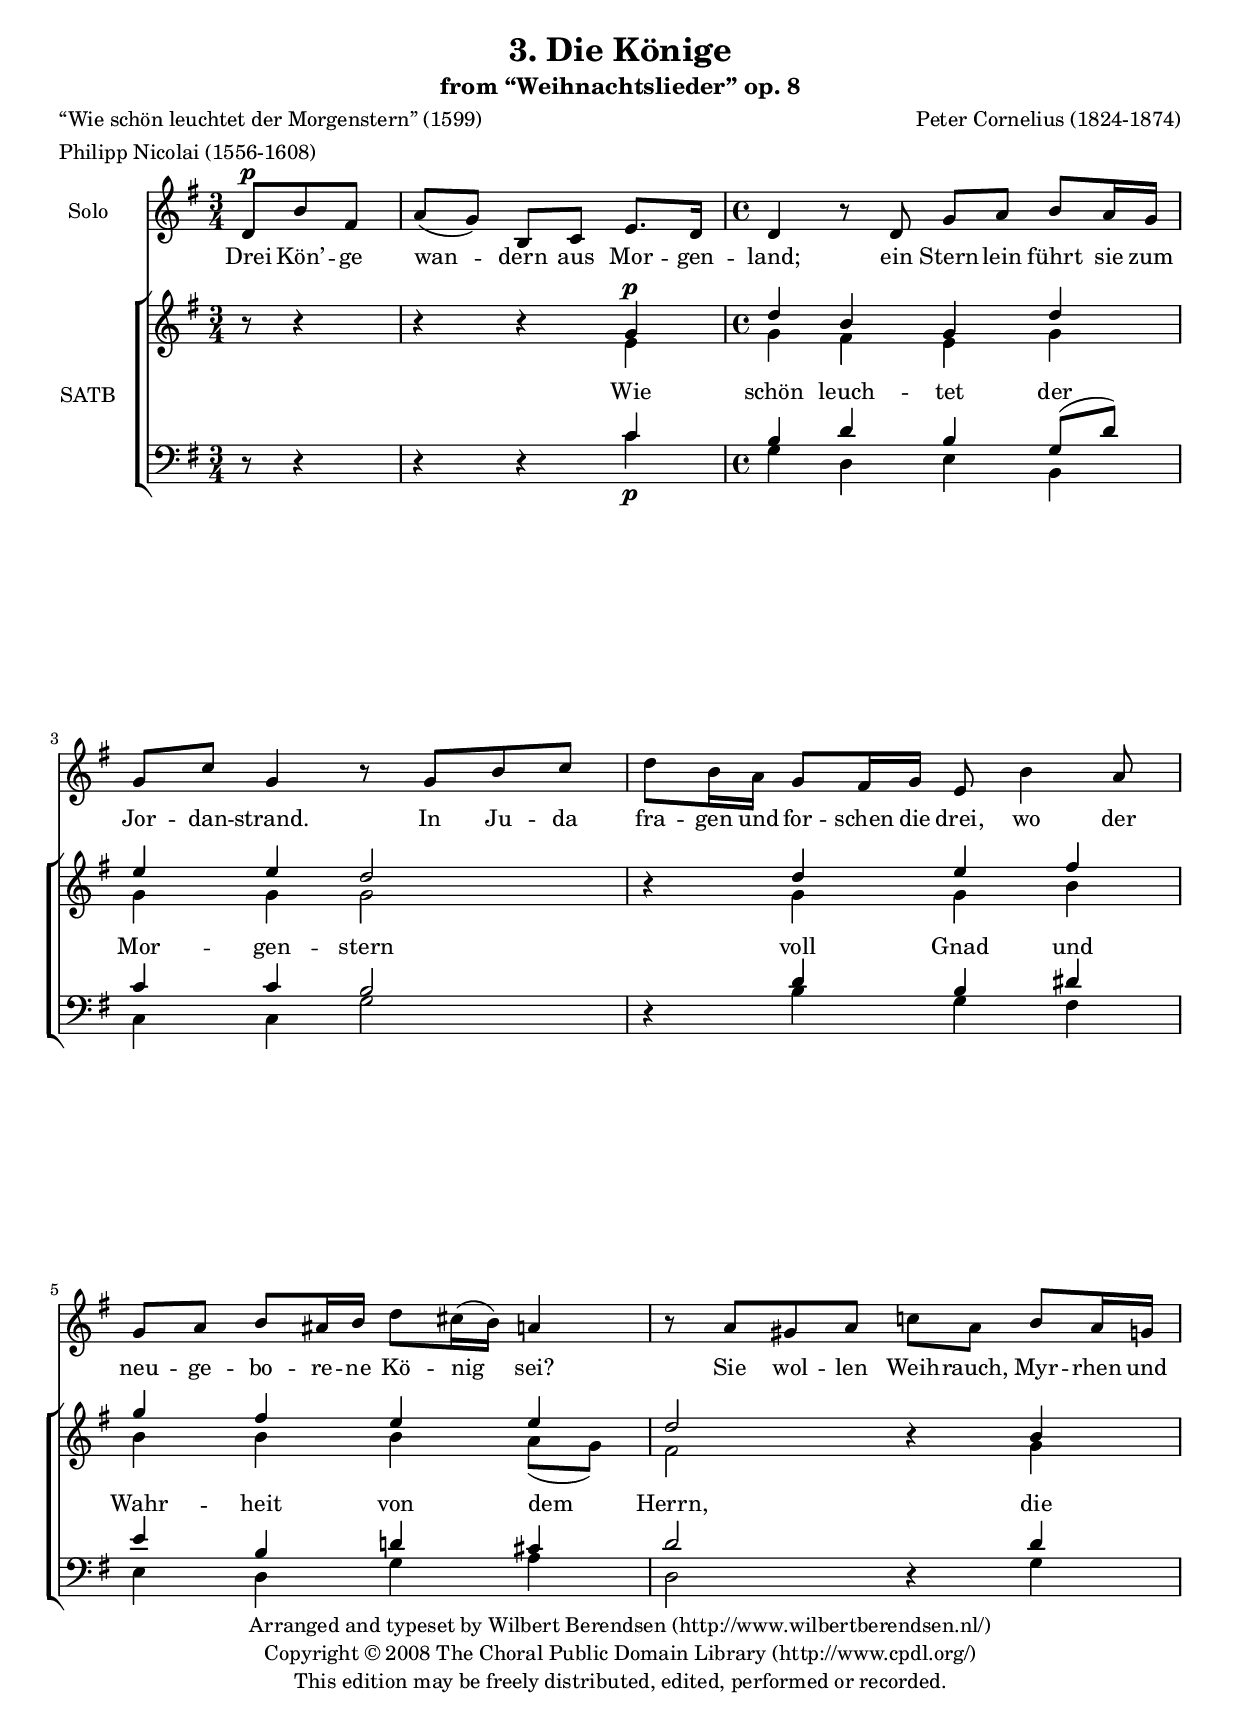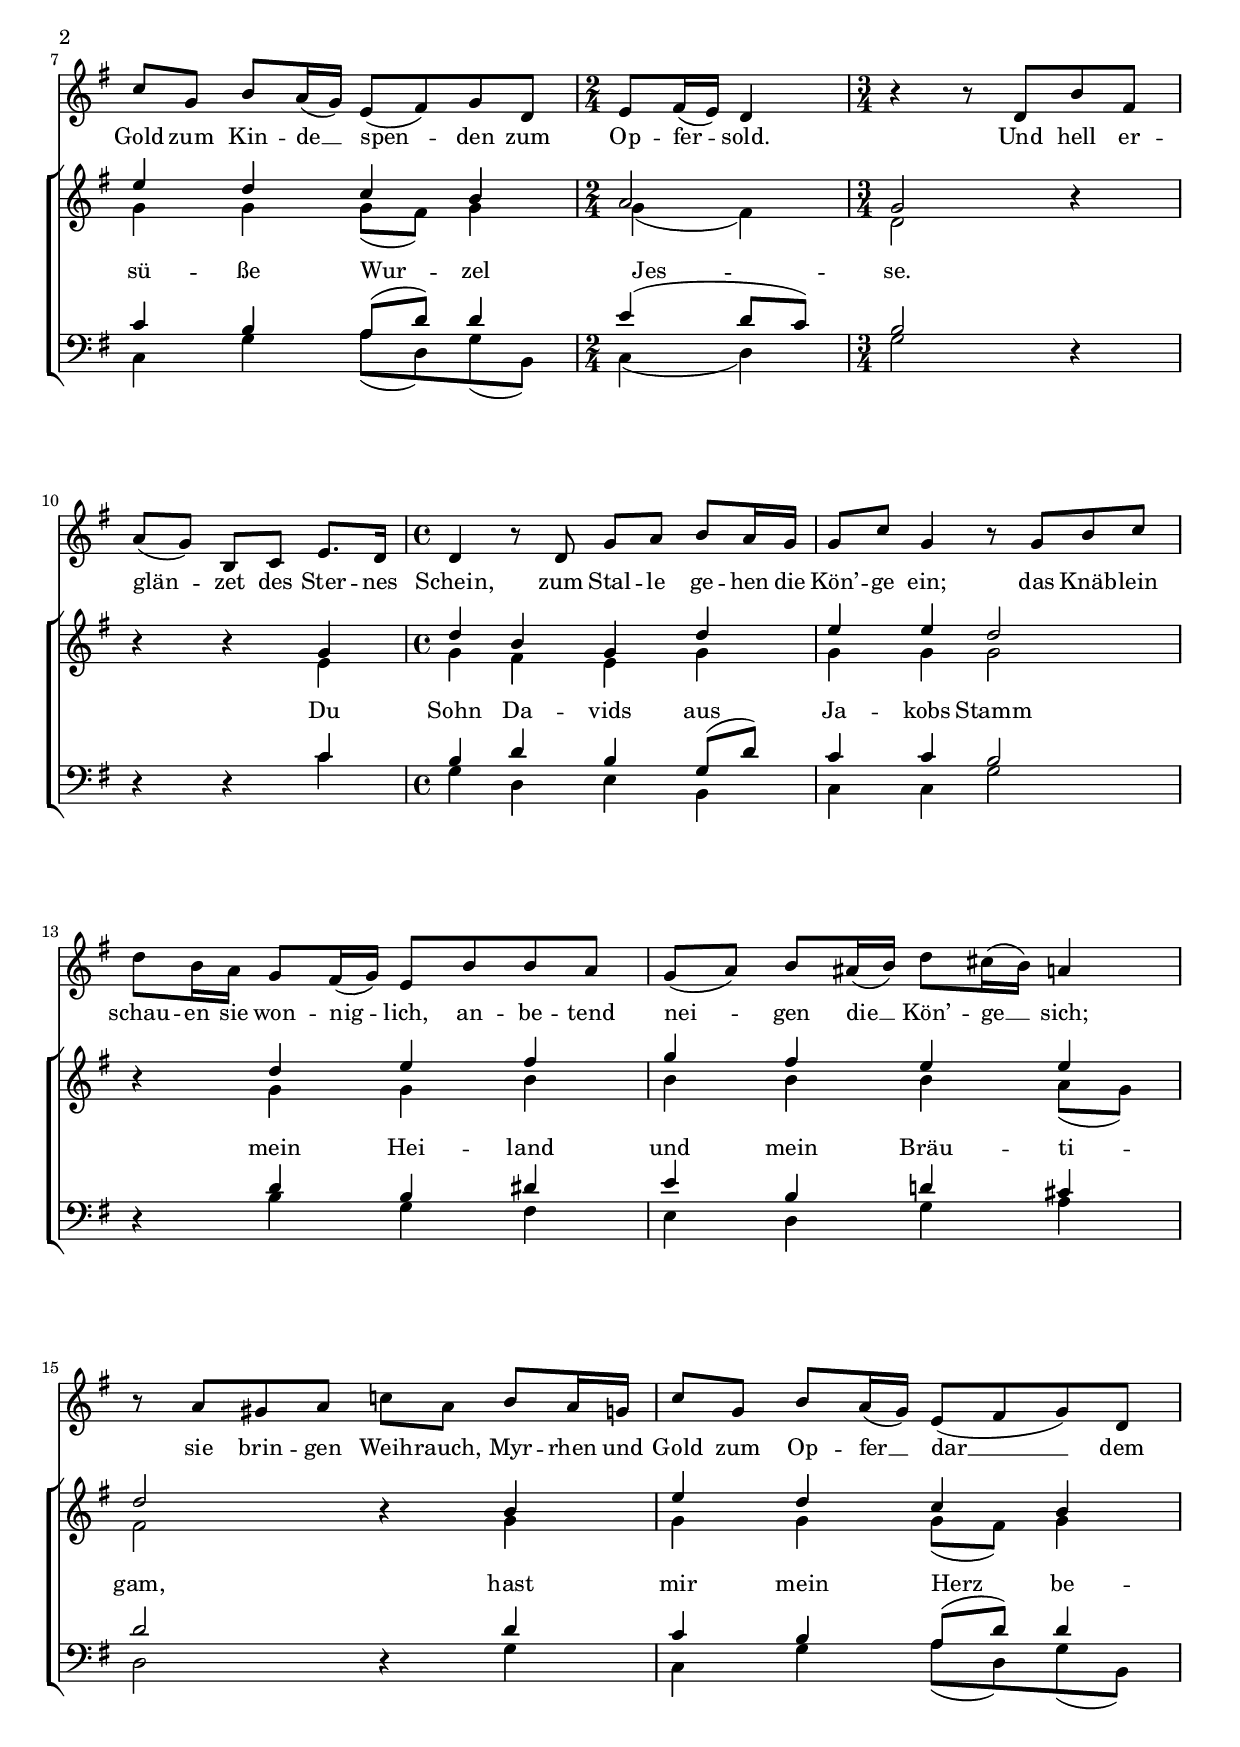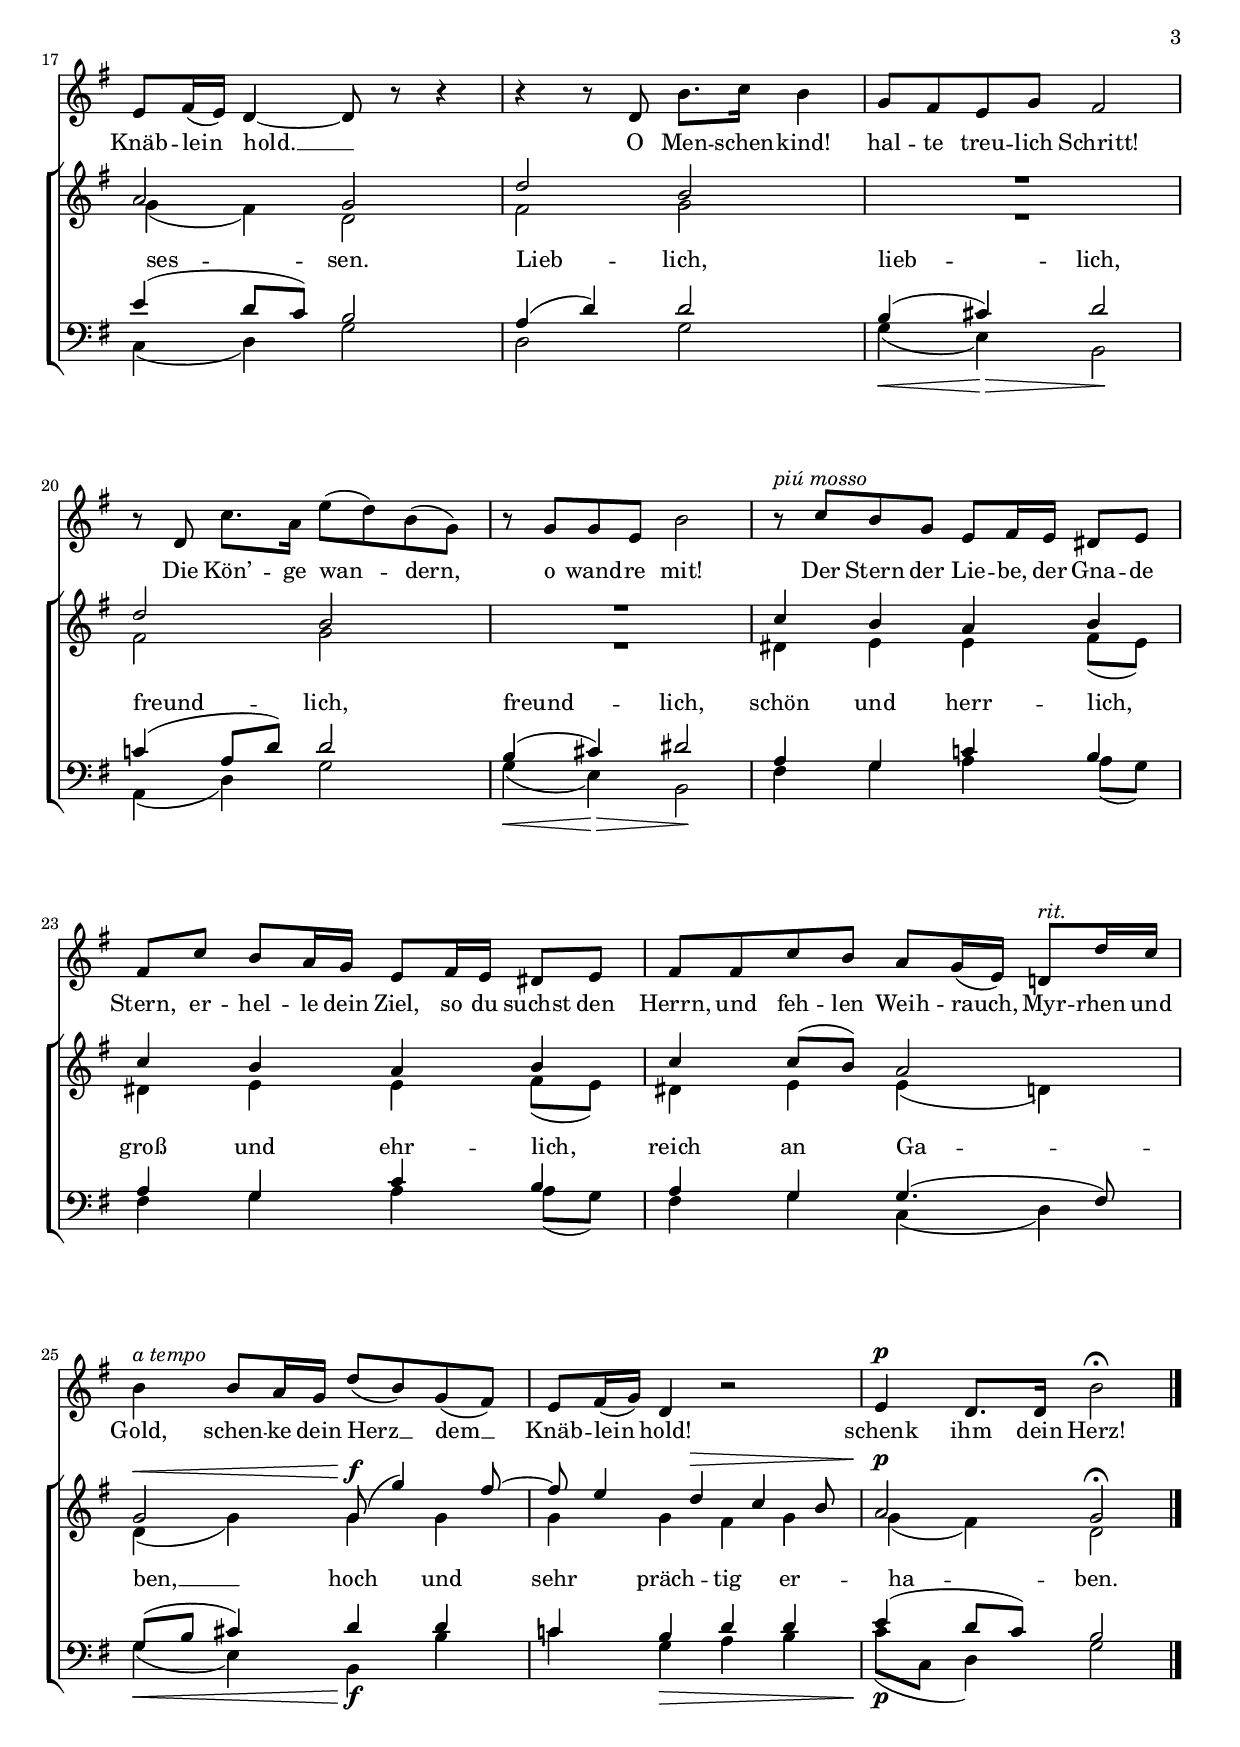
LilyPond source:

\version "2.11.58"
% Thanks LSR: http://lsr.dsi.unimi.it/LSR/Snippet?id=336
\version "2.11.43"
%% Usage:
%%   \new Staff \with {
%%     \override RestCollision #'positioning-done = #merge-rests-on-positioning
%%   } << \somevoice \\ \othervoice >>
%% or (globally):
%%   \layout {
%%     \context {
%%       \Staff
%%       \override RestCollision #'positioning-done = #merge-rests-on-positioning
%%     }
%%   }
%%
%% Limitations:
%% - only handles two voices
%% - does not handle multi-measure/whole-measure rests

#(define (rest-score r)
  (let ((score 0)
	(yoff (ly:grob-property-data r 'Y-offset))
	(sp (ly:grob-property-data r 'staff-position)))
    (if (number? yoff)
	(set! score (+ score 2))
	(if (eq? yoff 'calculation-in-progress)
	    (set! score (- score 3))))
    (and (number? sp)
	 (<= 0 2 sp)
	 (set! score (+ score 2))
	 (set! score (- score (abs (- 1 sp)))))
    score))

#(define (merge-rests-on-positioning grob)
  (let* ((can-merge #f)
	 (elts (ly:grob-object grob 'elements))
	 (num-elts (and (ly:grob-array? elts)
			(ly:grob-array-length elts)))
	 (two-voice? (= num-elts 2)))
    (if two-voice?
	(let* ((v1-grob (ly:grob-array-ref elts 0))
	       (v2-grob (ly:grob-array-ref elts 1))
	       (v1-rest (ly:grob-object v1-grob 'rest))
	       (v2-rest (ly:grob-object v2-grob 'rest)))
	  (and
	   (ly:grob? v1-rest)
	   (ly:grob? v2-rest)
	   (let* ((v1-duration-log (ly:grob-property v1-rest 'duration-log))
		  (v2-duration-log (ly:grob-property v2-rest 'duration-log))
		  (v1-dot (ly:grob-object v1-rest 'dot))
		  (v2-dot (ly:grob-object v2-rest 'dot))
		  (v1-dot-count (and (ly:grob? v1-dot)
				     (ly:grob-property v1-dot 'dot-count -1)))
		  (v2-dot-count (and (ly:grob? v2-dot)
				     (ly:grob-property v2-dot 'dot-count -1))))
	     (set! can-merge
		   (and
		    (number? v1-duration-log)
		    (number? v2-duration-log)
		    (= v1-duration-log v2-duration-log)
		    (eq? v1-dot-count v2-dot-count)))
	     (if can-merge
		 ;; keep the rest that looks best:
		 (let* ((keep-v1? (>= (rest-score v1-rest)
				      (rest-score v2-rest)))
			(rest-to-keep (if keep-v1? v1-rest v2-rest))
			(dot-to-kill (if keep-v1? v2-dot v1-dot)))
		   ;; uncomment if you're curious of which rest was chosen:
		   ;;(ly:grob-set-property! v1-rest 'color green)
		   ;;(ly:grob-set-property! v2-rest 'color blue)
		   (ly:grob-suicide! (if keep-v1? v2-rest v1-rest))
		   (if (ly:grob? dot-to-kill)
		       (ly:grob-suicide! dot-to-kill))
		   (ly:grob-set-property! rest-to-keep 'direction 0)
		   (ly:rest::y-offset-callback rest-to-keep)))))))
    (if can-merge
	#t
	(ly:rest-collision::calc-positioning-done grob))))

%{
\score {
  \new Score <<

    \new Staff \with {
    } <<
      s4-\markup{LilyPond default, rests in both voices.}
      \relative c'' { c4 d e r | r2  e4 g | R1 } \\
      \relative c'' { c4 b a r | r a g2   | R1 }
    >>       \new Staff \with {
      \override RestCollision #'positioning-done = #merge-rests-on-positioning
    } <<
      s4-\markup{Merge rests as per standard notation practice.}
      \relative c'' { c4 d e r | r2  e4 g | R1 } \\
      \relative c'' { c4 b a r | r a g2   | R1 }
    >>
  >>
  \layout {}
}
%}



#(set-global-staff-size 18)

\header {
  title = "3. Die Könige"
  subtitle = "from “Weihnachtslieder” op. 8"
  composer = "Peter Cornelius (1824-1874)"
  poet = \markup \column {
    \line { “Wie schön leuchtet der Morgenstern” (1599) }
    \line { Philipp Nicolai (1556-1608) }
  }
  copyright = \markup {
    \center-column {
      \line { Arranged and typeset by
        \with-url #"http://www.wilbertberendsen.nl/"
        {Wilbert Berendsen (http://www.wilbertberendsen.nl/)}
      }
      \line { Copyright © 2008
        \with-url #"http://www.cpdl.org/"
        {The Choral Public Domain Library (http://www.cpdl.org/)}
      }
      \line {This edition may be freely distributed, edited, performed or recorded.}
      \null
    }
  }
}

global = {
  \key g \major
  \time 3/4
  \partial 4.
  #(set-accidental-style 'modern)
}

\paper {
  ragged-last-bottom = ##f
  between-system-padding = #0
}

soloVoice = \relative c' {
  \global
  \dynamicUp
  % Muziek volgt hier.
  d8\p b' fis |
  a(g) b, c e8. d16 |
  \time 4/4
  d4 r8 d g a b a16 g |
  g8 c g4 r8 g b c |
  d b16 a g8 fis16 g e8 b'4 a8 |
  g a b ais16 b d8 cis16(b) a4 |
  r8 a gis a c a b a16 g |
  c8 g b a16(g) e8(fis) g d |
  \time 2/4
  e8 fis16(e) d4
  \time 3/4
  r4 r8
  d8 b' fis |
  a(g) b, c e8. d16 |
  \time 4/4
  d4 r8 d g a b a16 g |
  g8 c g4 r8 g b c |
  d b16 a g8 fis16(g) e8 b' b a8 |
  g(a) b ais16(b) d8 cis16(b) a4 |
  r8 a gis a c a b a16 g |
  c8 g b a16(g) e8(fis g) d |
  e8 fis16(e) d4~d8 r8 r4 |
  r4 r8 d b'8. c16 b4 |
  g8 fis e g fis2 |
  r8 d c'8. a16 e'8(d) b(g) |
  r8 g g e b'2 |
  r8^\markup\italic"piú mosso" c b g e fis16 e dis8 e |
  fis c' b a16 g e8 fis16 e dis8 e fis fis c' b a g16(e)
  d8^\markup\italic"rit." d'16 c |
  b4^\markup\italic"a tempo" b8 a16 g d'8(b) g(fis) |
  e fis16(g) d4 r2
  e4\p d8. d16 b'2\fermata
 \bar"|."
}

verseSoloVoice = \lyricmode {
  % Liedtekst volgt hier.
  Drei Kön’ -- ge wan -- dern aus Mor -- gen -- land;
  ein Stern -- lein führt sie zum Jor -- dan -- strand.
  In Ju -- da fra -- gen und for -- schen die drei, wo der
  neu -- ge -- bo -- re -- ne Kö -- nig_ sei?
  Sie wol -- len Weih -- rauch, Myr -- rhen und Gold
  zum Kin -- de __ spen -- den zum Op -- fer -- sold.

  Und hell er -- glän -- zet des Ster -- nes Schein,
  zum Stal -- le ge -- hen die Kön’ -- ge ein;
  das Knäb -- lein schau -- en sie won -- nig -- lich,
  an -- be -- tend nei -- gen die __ Kön’ -- ge __ sich;
  sie brin -- gen Weih -- rauch, Myr -- rhen und Gold
  zum Op -- fer __ dar __ dem Knäb -- lein hold. __

  O Men -- schen -- kind! hal -- te treu -- lich Schritt!
  Die Kön’ -- ge wan -- dern, o wand -- re mit!
  Der Stern der Lie -- be, der Gna -- de Stern,
  er -- hel -- le dein Ziel, so du suchst den Herrn,
  und feh -- len Weih -- rauch, Myr -- rhen und Gold,
  schen -- ke dein Herz __ dem __ Knäb -- lein hold!
  schenk ihm dein Herz!
}

soprano = \relative c'' {
  \global
  \dynamicUp
  % Muziek volgt hier.
  r8 r4 r r
  g\p d' b g d' e e d2 r4 d e fis g fis e e d2 r4 b e d c b a2 g
  r4 r r
  g d' b g d' e e d2 r4 d e fis g fis e e d2 r4 b e d c b a2 g
  d' b R1 d2 b R1 c4 b a b c b a b c c8(b) a2 g\<
  g8\f(g'4) fis8~fis e4 d\> c b8 a2\p g\fermata

}

alto = \relative c' {
  \global
  % Muziek volgt hier.
  r8 r4 r r
  e g fis e g g g g2 r4 g g b b b b a8(g) fis2 r4 g g g g8(fis) g4 g(fis) d2
  r4 r r
  e g fis e g g g g2 r4 g g b b b b a8(g) fis2 r4 g g g g8(fis) g4 g(fis) d2
  fis g R1 fis2 g R1 dis4 e e fis8(e) dis4 e e fis8(e) dis4 e e(d) d(g)
  g g g g fis g g(fis) d2
}

tenor = \relative c' {
  \global
  % Muziek volgt hier.
  r8 r4 r r
  c b d b g8( d') c4 c b2 r4 d b dis e b d cis d2 r4 d c b a8(d) d4 e(d8 c) b2
  r4 r r
  c b d b g8( d') c4 c b2 r4 d b dis e b d cis d2 r4 d c b a8(d) d4 e(d8 c) b2
  a4(d) d2 b4(cis) d2 c4( a8 d) d2 b4(cis) dis2
  a4 g c b a g c b a g g4.(fis8) g(b cis4)
  d d c b d d e(d8 c) b2
}

bass = \relative c' {
  \global
  \dynamicDown
  % Muziek volgt hier.
  r8 r4 r r
  c\p g d e b c c g'2 r4 b g fis e d g a d,2 r4 g c, g' a8(d,)g(b,) c4(d) g2
  r4 r r
  c g d e b c c g'2 r4 b g fis e d g a d,2 r4 g c, g' a8(d,)g(b,) c4(d) g2
  d g g4(\<e)\> b2\! a4(d) g2 g4(\<e)\> b2\!
  fis'4 g a a8(g) fis4 g a a8(g) fis4 g c,(d) g(\<e)
  b\f b' c g\> a b c8(\p c, d4) g2
}

verseChoir = \lyricmode {
  % Liedtekst volgt hier.
  Wie schön leuch -- tet der Mor -- gen -- stern
  voll Gnad und Wahr -- heit von dem Herrn,
  die sü -- ße Wur -- zel Jes -- se.

  Du Sohn Da -- vids aus Ja -- kobs Stamm
  mein Hei -- land und mein Bräu -- ti -- gam,
  hast mir mein Herz be -- ses --

  \set associatedVoice = "tenor"
  sen.
  Lieb -- lich, lieb -- lich,
  freund -- lich, freund --
  \set associatedVoice = "alto"
  lich,
  schön und herr -- lich, groß und ehr -- lich,
  reich an Ga -- ben, __
  hoch und sehr präch -- tig er -- ha -- ben.

}

\score {
  <<
    \new Staff \with {
      instrumentName = "Solo"
    } { \soloVoice } \addlyrics { \verseSoloVoice }
    \new ChoirStaff \with {
      \consists "Instrument_name_engraver"
      instrumentName = "SATB"
    } <<
      \new Staff \with {
        \override VerticalAxisGroup #'minimum-Y-extent = #'(-3 . 6)
      } <<
        \new Voice = "soprano" { \voiceOne \soprano }
        \new Voice = "alto" { \voiceTwo \alto }
      >>
      \new Staff = "men" \with {
        \override VerticalAxisGroup #'minimum-Y-extent = #'(-3 . 3)
      } <<
        \clef bass
        \new Voice = "tenor" { \voiceOne \tenor }
        \new Voice = "bass" { \voiceTwo \bass }
      >>
      \new Lyrics \with {
        alignAboveContext = "men"
        \override VerticalAxisGroup #'minimum-Y-extent = #'(0 . 0)
      } \lyricsto "alto" { \verseChoir }

    >>
  >>
  \layout {
    system-count = #11
    \context {
      \Staff
      \override RestCollision
      #'positioning-done = #merge-rests-on-positioning
    }
  }
  \midi { }
}

